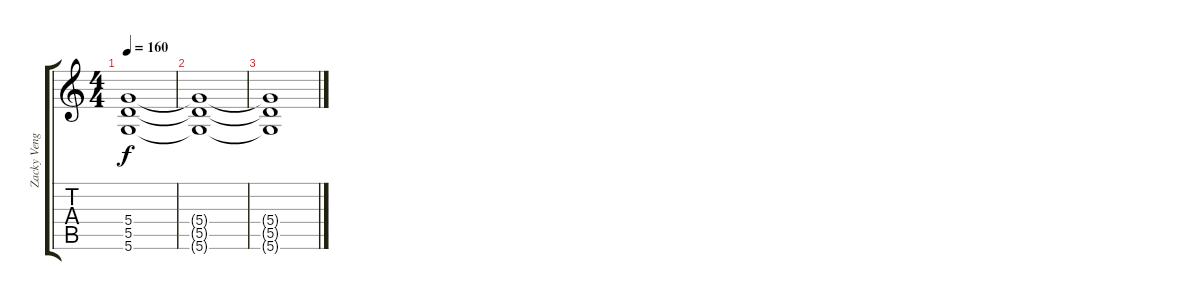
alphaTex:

\track ("Zacky Vengeance" "Zacky Veng") {instrument overdrivenguitar}
\staff {score tabs}
\tuning (E4 B3 G3 D3 A2 D2) {hide}
\ts (4 4)
\tempo 160
\clef g2
\ks c
(5.4{t} 5.5{t} 5.6{t}).1{dy f} |
(5.4{t} 5.5{t} 5.6{t}).1 |
(5.4{t} 5.5{t} 5.6{t}).1
